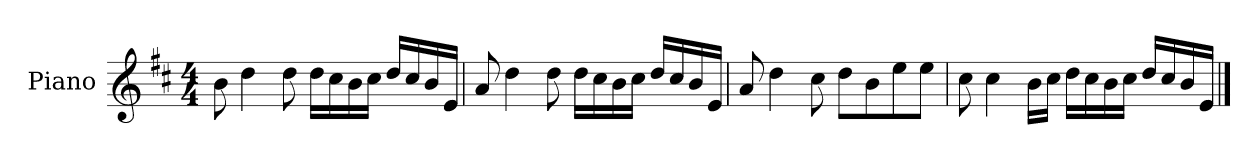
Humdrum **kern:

**kern
*part1
*staff1
*I"Piano
*I'P-no
*clefG2
*k[f#c#]
*M4/4
*MM90
=1
8b\
4dd\
8dd\
16dd\LL
16cc#\
16b\
16cc#\JJ
16dd/LL
16cc#/
16b/
16e/JJ
=2
8a/
4dd\
8dd\
16dd\LL
16cc#\
16b\
16cc#\JJ
16dd/LL
16cc#/
16b/
16e/JJ
=3
8a/
4dd\
8cc#\
8dd\L
8b\
8ee\
8ee\J
!!LO:LB:g=z
=4
8cc#\
4cc#\
16b\LL
16cc#\JJ
16dd\LL
16cc#\
16b\
16cc#\JJ
16dd/LL
16cc#/
16b/
16e/JJ
==
*-
